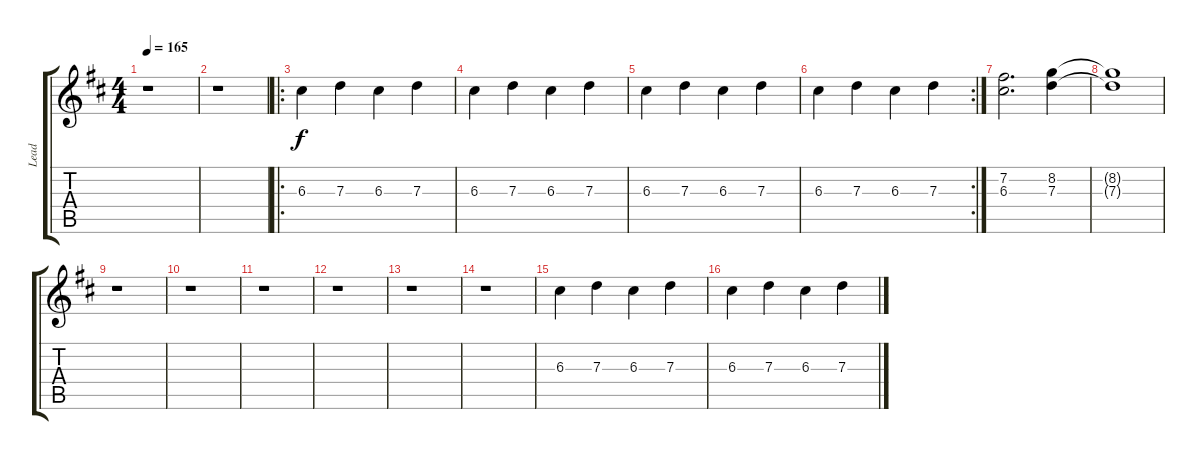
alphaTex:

\track ("Lead" "Lead") {instrument distortionguitar}
\staff {score tabs}
\tuning (E4 B3 G3 D3 A2 E2) {hide}
\ts (4 4)
\tempo 165
\clef g2
\ks bminor
r.1{dy f} |
r.1 |
\ro
6.3.4 7.3.4 6.3.4 7.3.4 |
6.3.4 7.3.4 6.3.4 7.3.4 |
6.3.4 7.3.4 6.3.4 7.3.4 |
\rc 2
6.3.4 7.3.4 6.3.4 7.3.4 |
(7.2 6.3).2{d} (8.2 7.3).4 |
(8.2{t} 7.3{t}).1 |
r.1 |
r.1 |
r.1 |
r.1 |
r.1 |
r.1 |
6.3.4 7.3.4 6.3.4 7.3.4 |
6.3.4 7.3.4 6.3.4 7.3.4
